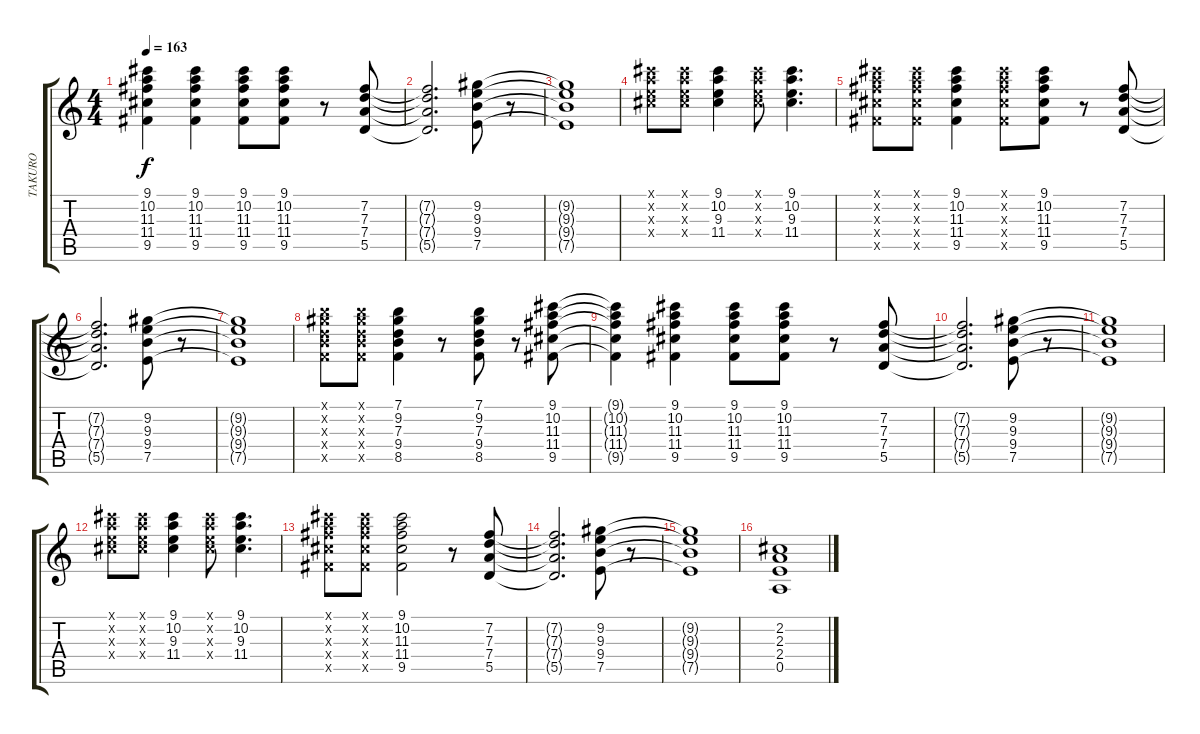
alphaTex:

\track ("TAKURO" "TAKURO") {instrument overdrivenguitar}
\staff {score tabs}
\tuning (E4 B3 G3 D3 A2 E2) {hide}
\ts (4 4)
\tempo 163
\clef g2
\ks c
(9.1{t} 10.2{t} 11.3{t} 11.4{t} 9.5{t}).4{dy f} (9.1 10.2 11.3 11.4 9.5).4 (9.1 10.2 11.3 11.4 9.5).8 (9.1 10.2 11.3 11.4 9.5).8 r.8 (7.2 7.3 7.4 5.5).8 |
(7.2{t} 7.3{t} 7.4{t} 5.5{t}).2{d} (9.2 9.3 9.4 7.5).8 r.8 |
(9.2{t} 9.3{t} 9.4{t} 7.5{t}).1 |
(9.1{x} 10.2{x} 9.3{x} 11.4{x}).8 (9.1{x} 10.2{x} 9.3{x} 11.4{x}).8 (9.1 10.2 9.3 11.4).4 (9.1{x} 10.2{x} 9.3{x} 11.4{x}).8 (9.1 10.2 9.3 11.4).4{d} |
(9.1{x} 10.2{x} 11.3{x} 11.4{x} 9.5{x}).8 (9.1{x} 10.2{x} 11.3{x} 11.4{x} 9.5{x}).8 (9.1 10.2 11.3 11.4 9.5).4 (9.1{x} 10.2{x} 11.3{x} 11.4{x} 9.5{x}).8 (9.1 10.2 11.3 11.4 9.5).8 r.8 (7.2 7.3 7.4 5.5).8 |
(7.2{t} 7.3{t} 7.4{t} 5.5{t}).2{d} (9.2 9.3 9.4 7.5).8 r.8 |
(9.2{t} 9.3{t} 9.4{t} 7.5{t}).1 |
(7.1{x} 9.2{x} 7.3{x} 9.4{x} 8.5{x}).8 (7.1{x} 9.2{x} 7.3{x} 9.4{x} 8.5{x}).8 (7.1 9.2 7.3 9.4 8.5).4 r.8 (7.1 9.2 7.3 9.4 8.5).8 r.8 (9.1 10.2 11.3 11.4 9.5).8 |
(9.1{t} 10.2{t} 11.3{t} 11.4{t} 9.5{t}).4 (9.1 10.2 11.3 11.4 9.5).4 (9.1 10.2 11.3 11.4 9.5).8 (9.1 10.2 11.3 11.4 9.5).8 r.8 (7.2 7.3 7.4 5.5).8 |
(7.2{t} 7.3{t} 7.4{t} 5.5{t}).2{d} (9.2 9.3 9.4 7.5).8 r.8 |
(9.2{t} 9.3{t} 9.4{t} 7.5{t}).1 |
(9.1{x} 10.2{x} 9.3{x} 11.4{x}).8 (9.1{x} 10.2{x} 9.3{x} 11.4{x}).8 (9.1 10.2 9.3 11.4).4 (9.1{x} 10.2{x} 9.3{x} 11.4{x}).8 (9.1 10.2 9.3 11.4).4{d} |
(9.1{x} 10.2{x} 11.3{x} 11.4{x} 9.5{x}).8 (9.1{x} 10.2{x} 11.3{x} 11.4{x} 9.5{x}).8 (9.1 10.2 11.3 11.4 9.5).2 r.8 (7.2 7.3 7.4 5.5).8 |
(7.2{t} 7.3{t} 7.4{t} 5.5{t}).2{d} (9.2 9.3 9.4 7.5).8 r.8 |
(9.2{t} 9.3{t} 9.4{t} 7.5{t}).1 |
(2.2 2.3 2.4 0.5).1
